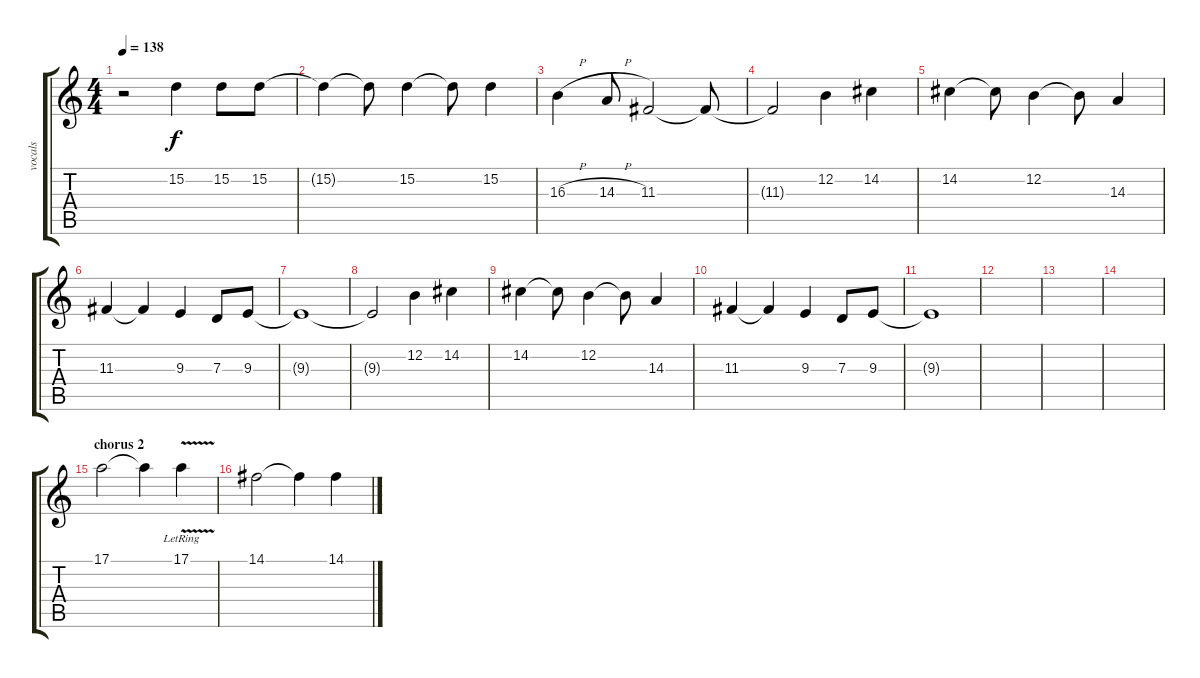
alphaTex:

\track ("vocals" "vocals") {instrument piccolo}
\staff {score tabs}
\tuning (E4 B3 G3 D3 A2 E2) {hide}
\ts (4 4)
\tempo 138
\clef g2
\ks c
r.2{dy f} 15.2.4 15.2.8 15.2.8 |
15.2{t}.4 15.2{t}.8 15.2.4 15.2{t}.8 15.2.4 |
16.3{h}.4 14.3{h}.8 11.3.2 11.3{t}.8 |
11.3{t}.2 12.2.4 14.2.4 |
14.2.4 14.2{t}.8 12.2.4 12.2{t}.8 14.3.4 |
11.3.4 11.3{t}.4 9.3.4 7.3.8 9.3.8 |
9.3{t}.1 |
9.3{t}.2 12.2.4 14.2.4 |
14.2.4 14.2{t}.8 12.2.4 12.2{t}.8 14.3.4 |
11.3.4 11.3{t}.4 9.3.4 7.3.8 9.3.8 |
9.3{t}.1 |
|
|
|
\section ("" "chorus 2")
17.1.2 17.1{t}.4 17.1{v lr}.4 |
14.1.2 14.1{t}.4 14.1.4
